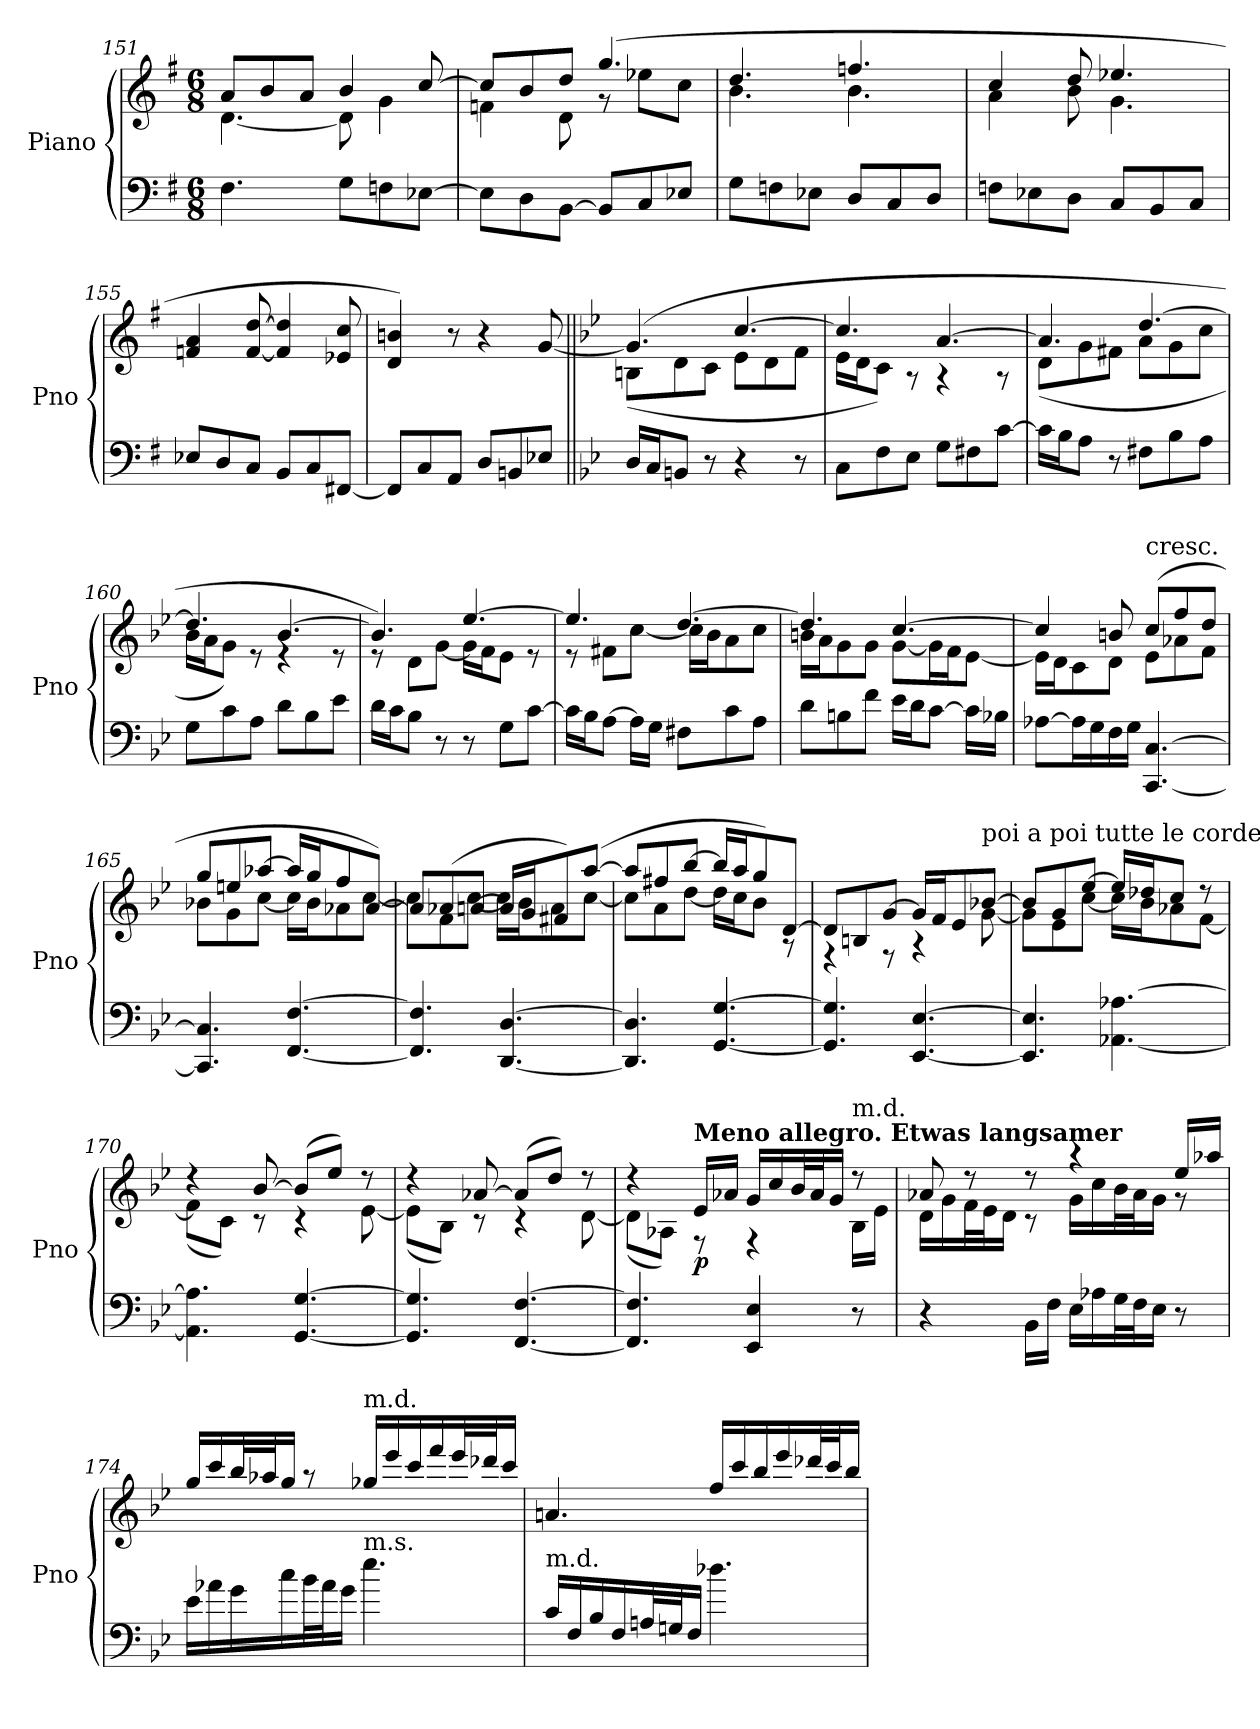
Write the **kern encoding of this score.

**kern	**kern	**dynam
*part1	*part1	*part1
*staff2	*staff1	*staff1/2
*I"Piano	*	*
*I'Pno	*	*
*clefF4	*clefG2	*
*k[f#]	*k[f#]	*
*G:	*G:	*
*M6/8	*M6/8	*
=151	=151	=151
*	*^	*
4.F#\	8a/L	[4.d\	.
.	8b/	.	.
.	8a/J	.	.
8G\L	4b/	8d\]	.
8Fn\	.	4g\	.
[8E-X\J	[8cc/	.	.
=152	=152	=152	=152
8E-\L]	8cc/L]	4fn\	.
8D\	8b/	.	.
[8BB\J	8dd/J	8d\	.
8BB/L]	(>4.gg/	8rg	.
8C/	.	8ee-X\L	.
8E-X/J	.	8cc\J	.
=153	=153	=153	=153
8G\L	4.dd/	4.b\	.
8Fn\	.	.	.
8E-X\J	.	.	.
8D/L	4.ffn/	4.b\	.
8C/	.	.	.
8D/J	.	.	.
!!LO:LB:g=z	!!
=154	=154	=154	=154
8Fn\L	4cc/	4a\	.
8E-X\	.	.	.
8D\J	8dd/	8b\	.
8C/L	4.ee-X/	4.g\	.
8BB/	.	.	.
8C/J	.	.	.
*	*v	*v	*
=155	=155	=155
8E-X/L	4fn/ 4a/	.
8D/	.	.
8C/J	[8f/ [8dd/	.
8BB/L	4f/] 4dd/]	.
8C/	.	.
[8FF#X/J	8e-X/ 8cc/	.
=156	=156	=156
8FF#/L]	4d/ 4bn/)	.
8C/	.	.
8AA/J	8r	.
8D/L	4r	.
8BBn/	.	.
8E-X/J	[8g/	.
=157||	=157||	=157||
*k[b-e-]	*k[b-e-]	*
*B-:	*B-:	*
*	*^	*
16D/LL	(>4.g/]	(<8Bn\L	.
16C/J	.	.	.
8BBn/J	.	8d\	.
8r	.	8c\J	.
4r	[4.cc/	8e-\L	.
.	.	8d\	.
8r	.	8f\J	.
=158	=158	=158	=158
8C\L	4.cc/]	16e-\LL	.
.	.	16d\J	.
8F\	.	8c\J)	.
8E-\J	.	8rA	.
8G\L	[4.a/	4rA	.
8F#X\	.	.	.
[8c\J	.	8rA	.
!!LO:LB:g=z	!!
=159	=159	=159	=159
16c\LL]	4.a/]	(<8d\L	.
16B-\J	.	.	.
8A\J	.	8g\	.
8r	.	8f#X\J	.
8F#X\L	[4.dd/	8a\L	.
8B-\	.	8g\	.
8A\J	.	8cc\J	.
=160	=160	=160	=160
8G\L	4.dd/]	16b-\LL	.
.	.	16a\J	.
8c\	.	8g\J)	.
8A\J	.	8re	.
8d\L	[4.b-/	4re	.
8B-\	.	.	.
8e-\J	.	8re	.
=161	=161	=161	=161
16d\LL	4.b-/])	8re	.
16c\J	.	.	.
8B-\J	.	8d\L	.
8r	.	[8g\J	.
8r	[4.ee-/	16g\LL]	.
.	.	16f\J	.
8G\L	.	8e-\J	.
[8c\J	.	8re	.
=162	=162	=162	=162
16c\LL]	4.ee-/]	8re	.
16B-\J	.	.	.
[8A\J	.	8f#X\L	.
16A\LL]	.	[8cc\J	.
16G\JJ	.	.	.
8F#X\L	[4.dd/	16cc\LL]	.
.	.	16b-\J	.
8c\	.	8a\	.
8A\J	.	8cc\J	.
!!LO:PB:g=z	!!
=163	=163	=163	=163
8d\L	4.dd/]	16bn\LL	.
.	.	16a\J	.
8Bn\	.	8g\	.
8f\J	.	8g\J	.
16e-\LL	[4.cc/	[8g\L	.
16d\J	.	.	.
[8c\J	.	16g\L]	.
.	.	16f\J	.
16c\LL]	.	[8e-\J	.
16B-X\JJ	.	.	.
=164	=164	=164	=164
[8A-X\L	4cc/]	16e-\LL]	.
.	.	16d\J	.
16A-\L]	.	8c\	.
16G\	.	.	.
16F\	8bn/	8d\J	.
16G\JJ	.	.	.
!	!LO:TX:a:t=cresc.	!	!
[4.CC/ [4.C/	(>8cc/L	8e-\L	.
.	8ff/	8a-X\	.
.	8dd/J	8f\J	.
=165	=165	=165	=165
4.CC/] 4.C/]	8gg/L	8b-X\L	.
.	8een/	8g\	.
.	[8aa-X/J	[8cc\J	.
[4.FF/ [4.F/	16aa-/LL]	16cc\LL]	.
.	16gg/J	16b-\J	.
.	8ff/	8a-X\	.
.	[8a-/J)	[8cc\J	.
=166	=166	=166	=166
4.FF/] 4.F/]	8a-/L]	8cc\L]	.
.	(>8a-X/	8f\	.
.	[8an/J	[8cc\J	.
[4.DD/ [4.D/	16a/LL]	16cc\LL]	.
.	16g/J	16b-\J	.
.	8f#X/)	8a\	.
.	(>[8aa/J	[8cc\J	.
!!LO:LB:g=z	!!
=167	=167	=167	=167
4.DD/] 4.D/]	8aa/L]	8cc\L]	.
.	8ff#X/	8a\	.
.	[8bb-/J	[8dd\J	.
[4.GG/ [4.G/	16bb-/LL]	16dd\LL]	.
.	16aa/J	16cc\J	.
.	8gg/)	8b-\J	.
.	[8d/J	8rA	.
=168	=168	=168	=168
4.GG/] 4.G/]	8d/L]	4rF	.
.	8Bn/	.	.
.	[8g/J	8rF	.
[4.EE-/ [4.E-/	16g/LL]	4rA	.
.	16f/J	.	.
.	8e-/	.	.
!	!LO:TX:a:t=poi a poi tutte le corde	!	!
.	[8b-X/J	[8g\	.
=169	=169	=169	=169
4.EE-/] 4.E-/]	8b-/L]	8g\L]	.
.	8g/	8e-\	.
.	[8ee-/J	[8cc\J	.
[4.AA-X\ [4.A-X\	16ee-/LL]	16cc\LL]	.
.	16dd-X/J	16b-\J	.
.	8cc/J	8a-X\	.
.	8rdd	[8f\J	.
=170	=170	=170	=170
4.AA-\] 4.A-\]	4rdd	(<8f\L]	.
.	.	8c\J)	.
.	[8b-/	8rc	.
[4.GG/ [4.G/	(>8b-/L]	4rc	.
.	8ee-/J)	.	.
.	8rdd	[8e-\	.
=171	=171	=171	=171
4.GG/] 4.G/]	4rdd	(<8e-\L]	.
.	.	8B-\J)	.
.	[8a-X/	8rc	.
[4.FF/ [4.F/	(>8a-/L]	4rc	.
.	8dd/J)	.	.
.	8rdd	[8d\	.
!!LO:LB:g=z	!!
=172	=172	=172	=172
4.FF/] 4.F/]	4rdd	(<8d\L]	.
.	.	8A-X\J)	.
!	!LO:TX:a:B:t=Meno allegro. Etwas langsamer	!	!
!	!	!	!LO:DY:b
.	16e-/LL	8rF	p
.	16a-X/JJ	.	.
4EE-/ 4E-/	16g/LL	4rF	.
.	16cc/	.	.
.	32b-/L	.	.
.	32a-/J	.	.
.	16g/JJ	.	.
!	!LO:TX:a:t=m.d.	!	!
8r	8rdd	16B-\LL	.
.	.	16e-\JJ	.
=173	=173	=173	=173
4r	8a-X/	16d\LL	.
.	.	16g\	.
.	8rdd	32f\L	.
.	.	32e-\J	.
.	.	16d\JJ	.
16BB-\LL	8rdd	8rc	.
16F\JJ	.	.	.
16E-\LL	4raa	16g\LL	.
16A-X\	.	16cc\	.
32G\L	.	32b-\L	.
32F\J	.	32a-\J	.
16E-\JJ	.	16g\JJ	.
8r	16ee-/LL	8rg	.
.	16aa-X/JJ	.	.
*	*v	*v	*
!!LO:LB:g=z
=174	=174	=174
16e-\LL	16gg/LL	.
16a-X\	16ccc/	.
16g\	32bb-/L	.
.	32aa-X/J	.
16cc\	16gg/JJ	.
32b-\L	8raa	.
32a-\J	.	.
16g\JJ	.	.
!	!LO:TX:a:t=m.d.	!
!LO:TX:a:t=m.s.	!	!
4.ee-\	16gg-X/LL	.
.	16eee-/	.
.	16ccc/	.
.	16fff/	.
.	32eee-/L	.
.	32ddd-X/J	.
.	16ccc/JJ	.
=175	=175	=175
!LO:TX:a:t=m.d.	!	!
16c/LL	4.an/	.
16F/	.	.
16B-/	.	.
16F/	.	.
32An/L	.	.
32Gn/J	.	.
16F/JJ	.	.
4.dd-X\	16ff/LL	.
.	16ccc/	.
.	16bb-/	.
.	16eee-/	.
.	32ddd-X/L	.
.	32ccc/J	.
.	16bb-/JJ	.
=	=	=
*-	*-	*-
